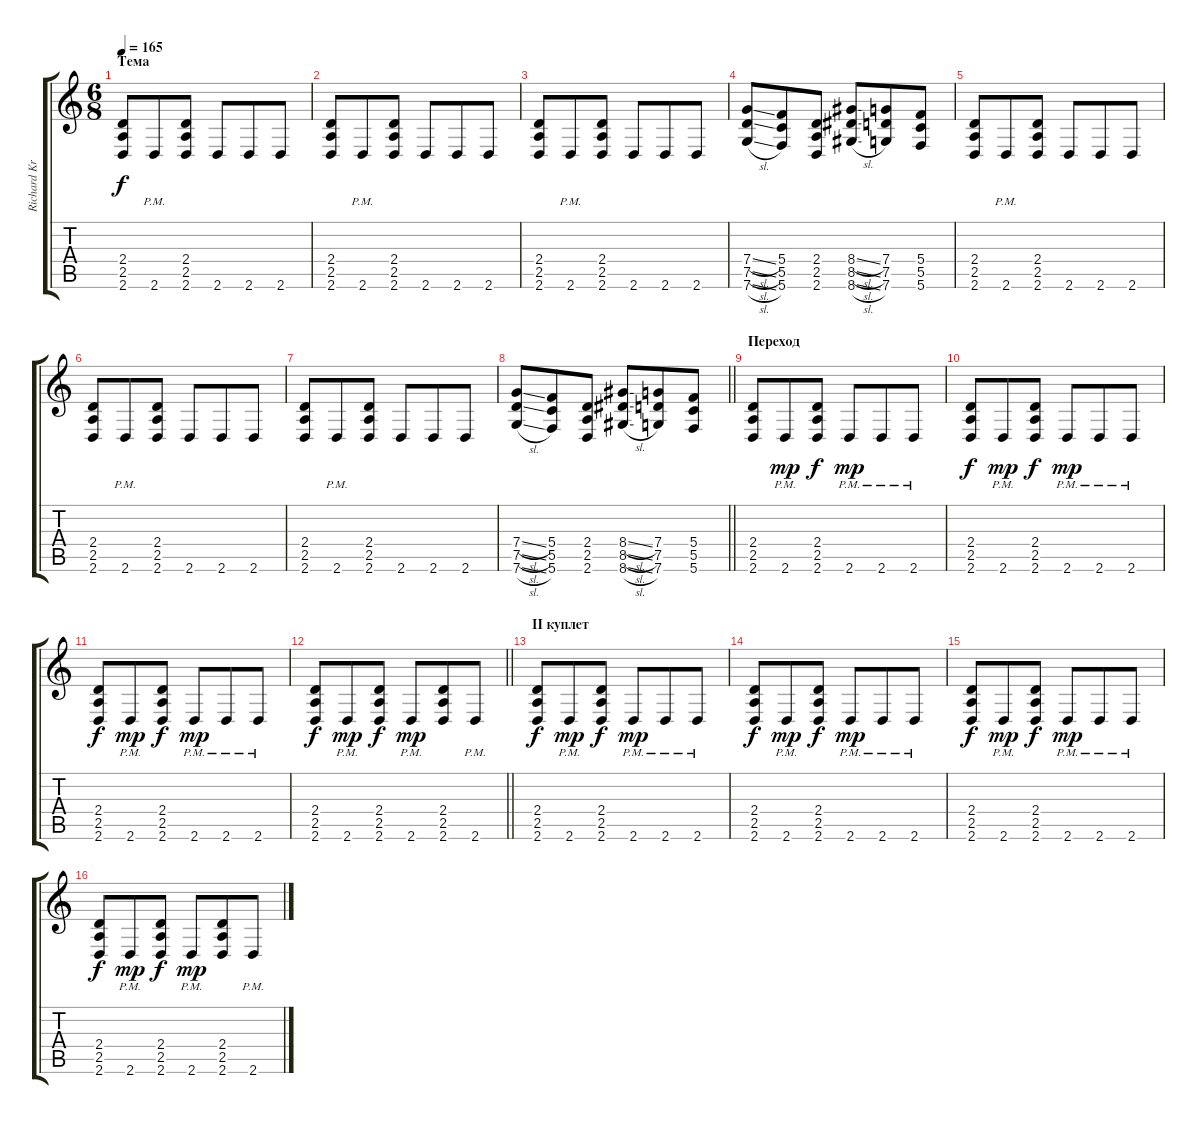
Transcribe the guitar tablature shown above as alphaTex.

\track ("Richard Kruspe" "Richard Kr") {instrument distortionguitar}
\staff {score tabs}
\tuning (E4 C4 G3 C3 G2 C2) {hide}
\ts (6 8)
\section ("" "Тема")
\tempo 165
\clef g2
\ks c
(2.4 2.5 2.6).8{dy f volume 13 balance 0} 2.6{pm}.8 (2.4 2.5 2.6).8 2.6.8 2.6.8 2.6.8 |
(2.4 2.5 2.6).8 2.6{pm}.8 (2.4 2.5 2.6).8 2.6.8 2.6.8 2.6.8 |
(2.4 2.5 2.6).8 2.6{pm}.8 (2.4 2.5 2.6).8 2.6.8 2.6.8 2.6.8 |
(7.4{sl} 7.5{sl} 7.6{sl}).8 (5.4 5.5 5.6).8 (2.4 2.5 2.6).8 (8.4{sl} 8.5{sl} 8.6{sl}).8 (7.4 7.5 7.6).8 (5.4 5.5 5.6).8 |
(2.4 2.5 2.6).8{balance 0} 2.6{pm}.8 (2.4 2.5 2.6).8 2.6.8 2.6.8 2.6.8 |
(2.4 2.5 2.6).8 2.6{pm}.8 (2.4 2.5 2.6).8 2.6.8 2.6.8 2.6.8 |
(2.4 2.5 2.6).8 2.6{pm}.8 (2.4 2.5 2.6).8 2.6.8 2.6.8 2.6.8 |
\barLineRight lightlight
(7.4{sl} 7.5{sl} 7.6{sl}).8 (5.4 5.5 5.6).8 (2.4 2.5 2.6).8 (8.4{sl} 8.5{sl} 8.6{sl}).8 (7.4 7.5 7.6).8 (5.4 5.5 5.6).8 |
\section ("" "Переход")
(2.4 2.5 2.6).8{balance 8 instrument electricguitarclean} 2.6{pm}.8{dy mp} (2.4 2.5 2.6).8{dy f} 2.6{pm}.8{dy mp} 2.6{pm}.8 2.6{pm}.8 |
(2.4 2.5 2.6).8{dy f} 2.6{pm}.8{dy mp} (2.4 2.5 2.6).8{dy f} 2.6{pm}.8{dy mp} 2.6{pm}.8 2.6{pm}.8 |
(2.4 2.5 2.6).8{dy f balance 8 instrument electricguitarclean} 2.6{pm}.8{dy mp} (2.4 2.5 2.6).8{dy f} 2.6{pm}.8{dy mp} 2.6{pm}.8 2.6{pm}.8 |
\barLineRight lightlight
(2.4 2.5 2.6).8{dy f} 2.6{pm}.8{dy mp} (2.4 2.5 2.6).8{dy f} 2.6{pm}.8{dy mp} (2.4 2.5 2.6).8 2.6{pm}.8 |
\section ("" "II куплет")
(2.4 2.5 2.6).8{dy f balance 8 instrument electricguitarclean} 2.6{pm}.8{dy mp} (2.4 2.5 2.6).8{dy f} 2.6{pm}.8{dy mp} 2.6{pm}.8 2.6{pm}.8 |
(2.4 2.5 2.6).8{dy f} 2.6{pm}.8{dy mp} (2.4 2.5 2.6).8{dy f} 2.6{pm}.8{dy mp} 2.6{pm}.8 2.6{pm}.8 |
(2.4 2.5 2.6).8{dy f balance 8 instrument electricguitarclean} 2.6{pm}.8{dy mp} (2.4 2.5 2.6).8{dy f} 2.6{pm}.8{dy mp} 2.6{pm}.8 2.6{pm}.8 |
(2.4 2.5 2.6).8{dy f} 2.6{pm}.8{dy mp} (2.4 2.5 2.6).8{dy f} 2.6{pm}.8{dy mp} (2.4 2.5 2.6).8 2.6{pm}.8
